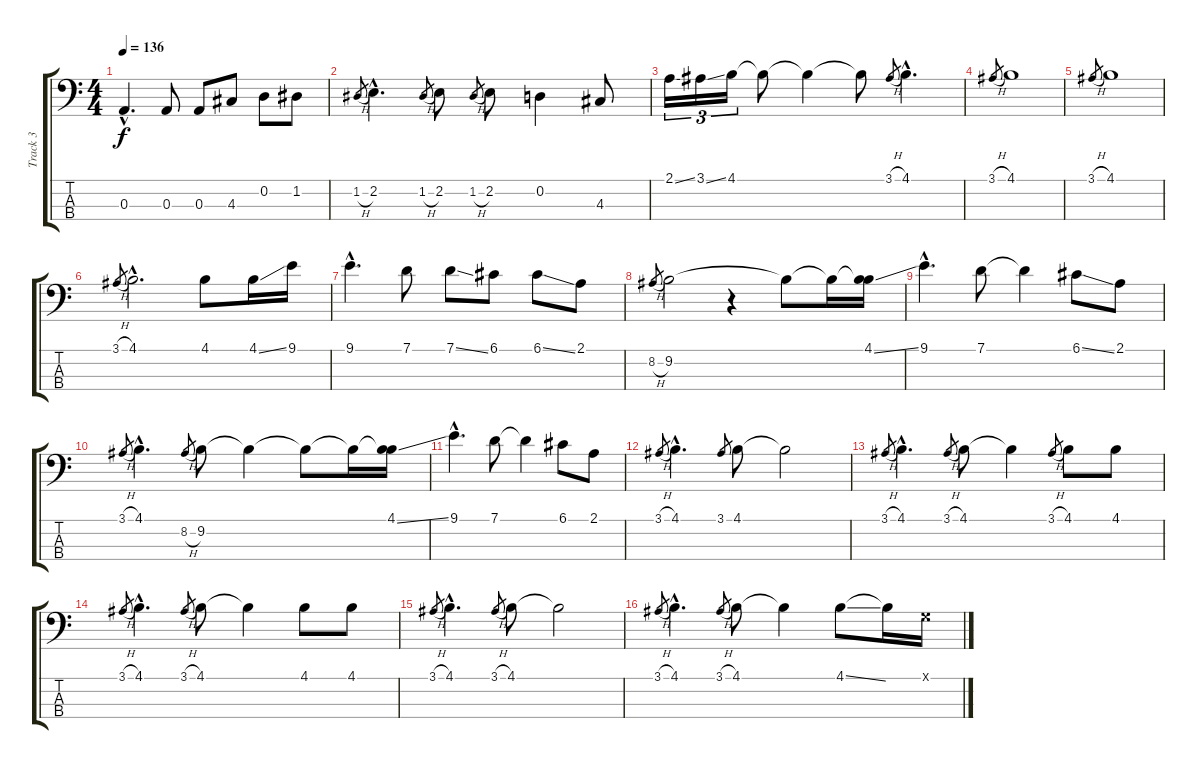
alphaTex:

\track ("Track 3" "Track 3") {instrument electricbassfinger}
\staff {score tabs}
\tuning (G2 D2 A1 E1) {hide}
\ts (4 4)
\tempo 136
\clef f4
\ks c
0.3{hac}.4{d dy f} 0.3.8 0.3.8 4.3.8 0.2.8 1.2.8 |
1.2{h}.8{gr} 2.2{hac}.4{d} 1.2{h}.8{gr} 2.2.8 1.2{h}.8{gr} 2.2.8 0.2.4 4.3.8 |
2.1{ss}.16{tu (3 2)} 3.1{ss}.16{tu (3 2)} 4.1.16{tu (3 2)} 4.1{t}.8 4.1{t}.4 4.1{t}.8 3.1{h}.8{gr} 4.1{hac}.4{d} |
3.1{h}.8{gr} 4.1.1 |
3.1{h}.8{gr} 4.1.1 |
3.1{h}.8{gr} 4.1{hac}.2{d} 4.1.8 4.1{ss}.16 9.1.16 |
9.1{hac}.4{d} 7.1.8 7.1{ss}.8 6.1.8 6.1{ss}.8 2.1.8 |
8.2{h}.8{gr} 9.2.2 r.4 9.2{t}.8 9.2{t}.16 (4.1{ss} 9.2{t}).16 |
9.1{hac}.4{d} 7.1.8 7.1{t}.4 6.1{ss}.8 2.1.8 |
3.1{h}.8{gr} 4.1{hac}.4{d} 8.2{h}.8{gr} 9.2.8 9.2{t}.4 9.2{t}.8 9.2{t}.16 (4.1{ss} 9.2{t}).16 |
9.1{hac}.4{d} 7.1.8 7.1{t}.4 6.1.8 2.1.8 |
3.1{h}.8{gr} 4.1{hac}.4{d} 3.1.8{gr} 4.1.8 4.1{t}.2 |
3.1{h}.8{gr} 4.1{hac}.4{d} 3.1{h}.8{gr} 4.1.8 4.1{t}.4 3.1{h}.8{gr} 4.1.8 4.1.8 |
3.1{h}.8{gr} 4.1{hac}.4{d} 3.1{h}.8{gr} 4.1.8 4.1{t}.4 4.1.8 4.1.8 |
3.1{h}.8{gr} 4.1{hac}.4{d} 3.1{h}.8{gr} 4.1.8 4.1{t}.2 |
3.1{h}.8{gr} 4.1{hac}.4{d} 3.1{h}.8{gr} 4.1.8 4.1{t}.4 4.1{ss}.8 4.1{t}.16 0.1{x}.16
